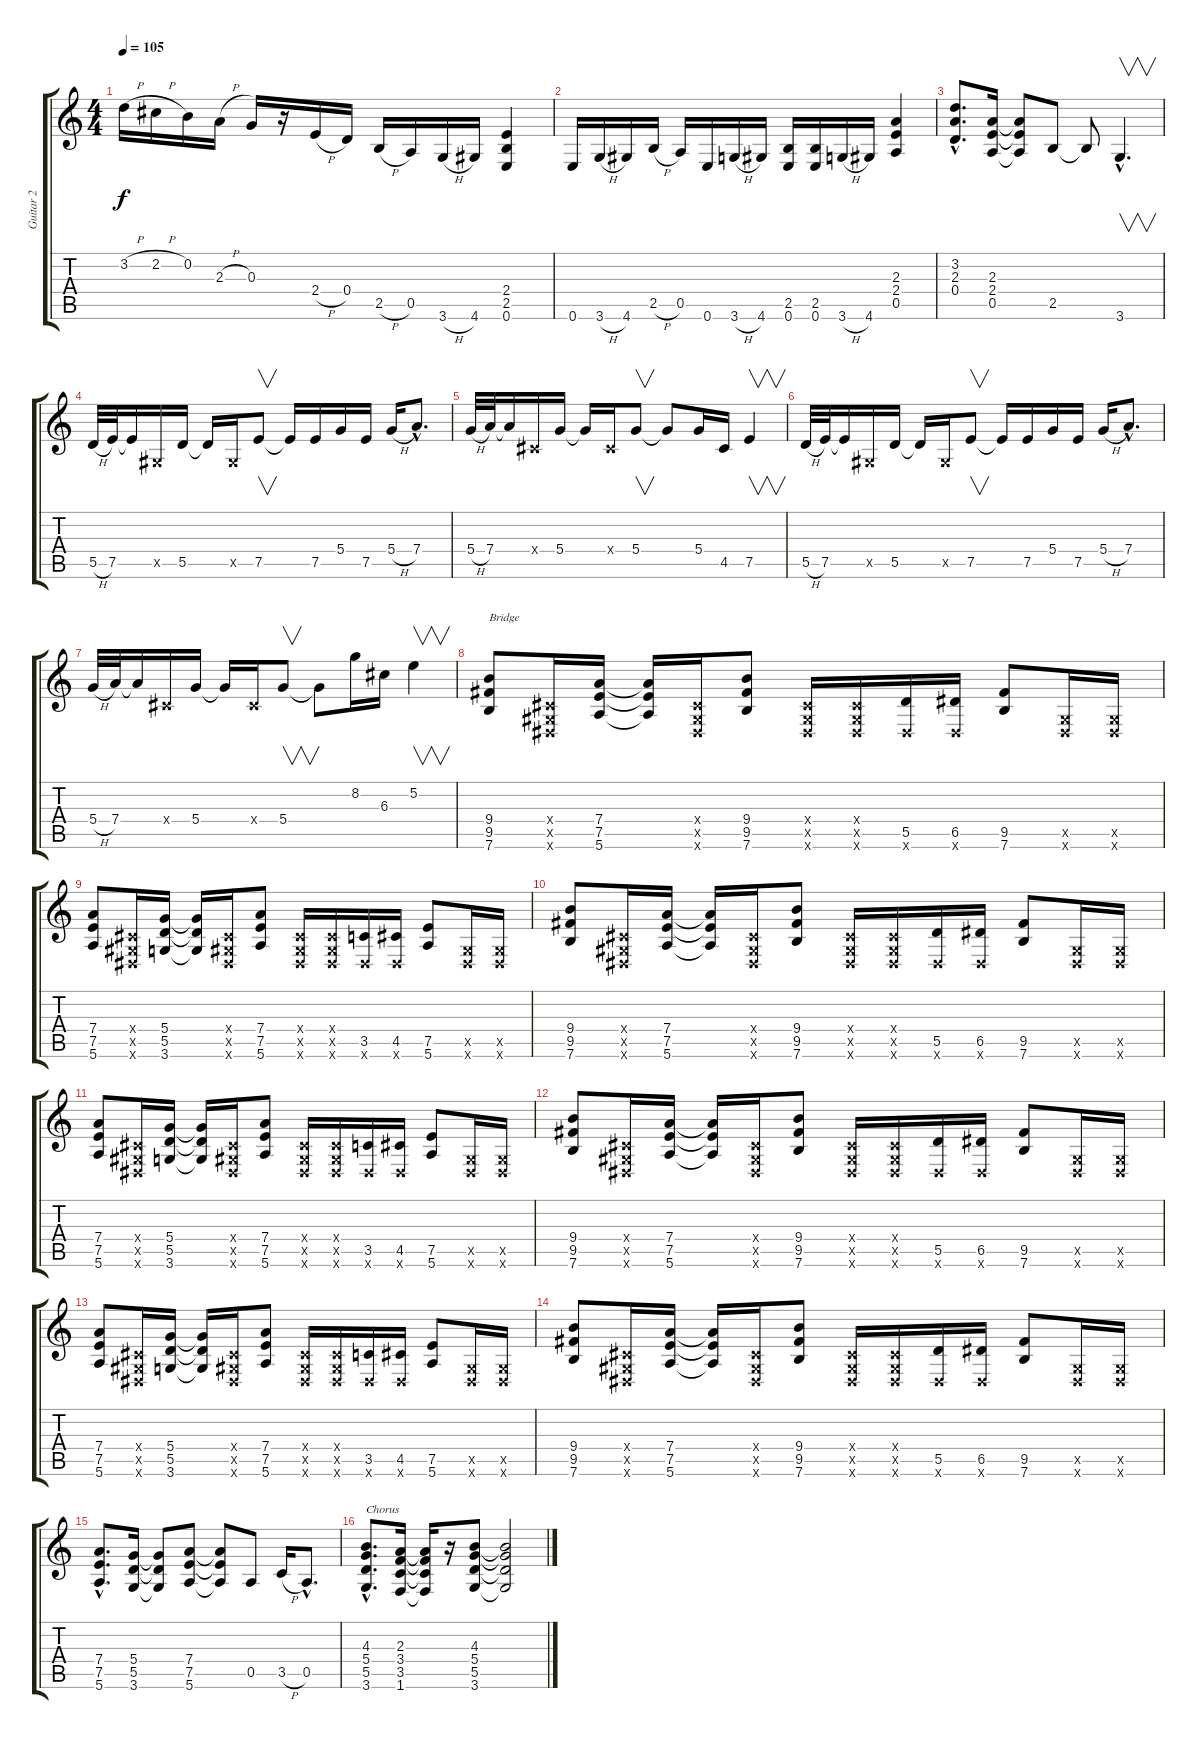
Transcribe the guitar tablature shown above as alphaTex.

\track ("Guitar 2" "Guitar 2") {instrument distortionguitar}
\staff {score tabs}
\tuning (E4 B3 G3 D3 A2 E2) {hide}
\ts (4 4)
\tempo 105
\clef g2
\ks c
3.2{h}.16{dy f} 2.2{h}.16 0.2.16 2.3{h}.16 0.3.16 r.16 2.4{h}.16 0.4.16 2.5{h}.16 0.5.16 3.6{h}.16 4.6.16 (2.4 2.5 0.6).4 |
0.6.16 3.6{h}.16 4.6.16 2.5{h}.16 0.5.16 0.6.16 3.6{h}.16 4.6.16 (2.5 0.6).16 (2.5 0.6).16 3.6{h}.16 4.6.16 (2.3 2.4 0.5).4 |
(3.2{hac} 2.3{hac} 0.4{hac}).8{d} (2.3 2.4 0.5).16 (2.3{t} 2.4{t} 0.5{t}).8 2.5.8 2.5{t}.8 3.6{hac}.4{v d} |
5.5{h}.32 7.5.32 7.5{t}.16 -1.5{x}.16 5.5.16 5.5{t}.16 -1.5{x}.16 7.5.8{v} 7.5{t}.16 7.5.16 5.4.16 7.5.16 5.4{h}.16 7.4{hac}.8{d} |
5.4{h}.32 7.4.32 7.4{t}.16 -1.4{x}.16 5.4.16 5.4{t}.16 -1.4{x}.16 5.4.8{v} 5.4{t}.8 5.4.16 4.5.16 7.5.4{v} |
5.5{h}.32 7.5.32 7.5{t}.16 -1.5{x}.16 5.5.16 5.5{t}.16 -1.5{x}.16 7.5.8{v} 7.5{t}.16 7.5.16 5.4.16 7.5.16 5.4{h}.16 7.4{hac}.8{d} |
5.4{h}.32 7.4.32 7.4{t}.16 -1.4{x}.16 5.4.16 5.4{t}.16 -1.4{x}.16 5.4.8{v} 5.4{t}.8 8.2.16 6.3.16 5.2.4{v} |
(9.4 9.5 7.6).8{txt "Bridge"} (-1.4{x} -1.5{x} -1.6{x}).16 (7.4 7.5 5.6).16 (7.4{t} 7.5{t} 5.6{t}).16 (-1.4{x} -1.5{x} -1.6{x}).16 (9.4 9.5 7.6).8 (-1.4{x} -1.5{x} -1.6{x}).16 (-1.4{x} -1.5{x} -1.6{x}).16 (5.5 -1.6{x}).16 (6.5 -1.6{x}).16 (9.5 7.6).8 (-1.5{x} -1.6{x}).16 (-1.5{x} -1.6{x}).16 |
(7.4 7.5 5.6).8 (-1.4{x} -1.5{x} -1.6{x}).16 (5.4 5.5 3.6).16 (5.4{t} 5.5{t} 3.6{t}).16 (-1.4{x} -1.5{x} -1.6{x}).16 (7.4 7.5 5.6).8 (-1.4{x} -1.5{x} -1.6{x}).16 (-1.4{x} -1.5{x} -1.6{x}).16 (3.5 -1.6{x}).16 (4.5 -1.6{x}).16 (7.5 5.6).8 (-1.5{x} -1.6{x}).16 (-1.5{x} -1.6{x}).16 |
(9.4 9.5 7.6).8 (-1.4{x} -1.5{x} -1.6{x}).16 (7.4 7.5 5.6).16 (7.4{t} 7.5{t} 5.6{t}).16 (-1.4{x} -1.5{x} -1.6{x}).16 (9.4 9.5 7.6).8 (-1.4{x} -1.5{x} -1.6{x}).16 (-1.4{x} -1.5{x} -1.6{x}).16 (5.5 -1.6{x}).16 (6.5 -1.6{x}).16 (9.5 7.6).8 (-1.5{x} -1.6{x}).16 (-1.5{x} -1.6{x}).16 |
(7.4 7.5 5.6).8 (-1.4{x} -1.5{x} -1.6{x}).16 (5.4 5.5 3.6).16 (5.4{t} 5.5{t} 3.6{t}).16 (-1.4{x} -1.5{x} -1.6{x}).16 (7.4 7.5 5.6).8 (-1.4{x} -1.5{x} -1.6{x}).16 (-1.4{x} -1.5{x} -1.6{x}).16 (3.5 -1.6{x}).16 (4.5 -1.6{x}).16 (7.5 5.6).8 (-1.5{x} -1.6{x}).16 (-1.5{x} -1.6{x}).16 |
(9.4 9.5 7.6).8 (-1.4{x} -1.5{x} -1.6{x}).16 (7.4 7.5 5.6).16 (7.4{t} 7.5{t} 5.6{t}).16 (-1.4{x} -1.5{x} -1.6{x}).16 (9.4 9.5 7.6).8 (-1.4{x} -1.5{x} -1.6{x}).16 (-1.4{x} -1.5{x} -1.6{x}).16 (5.5 -1.6{x}).16 (6.5 -1.6{x}).16 (9.5 7.6).8 (-1.5{x} -1.6{x}).16 (-1.5{x} -1.6{x}).16 |
(7.4 7.5 5.6).8 (-1.4{x} -1.5{x} -1.6{x}).16 (5.4 5.5 3.6).16 (5.4{t} 5.5{t} 3.6{t}).16 (-1.4{x} -1.5{x} -1.6{x}).16 (7.4 7.5 5.6).8 (-1.4{x} -1.5{x} -1.6{x}).16 (-1.4{x} -1.5{x} -1.6{x}).16 (3.5 -1.6{x}).16 (4.5 -1.6{x}).16 (7.5 5.6).8 (-1.5{x} -1.6{x}).16 (-1.5{x} -1.6{x}).16 |
(9.4 9.5 7.6).8 (-1.4{x} -1.5{x} -1.6{x}).16 (7.4 7.5 5.6).16 (7.4{t} 7.5{t} 5.6{t}).16 (-1.4{x} -1.5{x} -1.6{x}).16 (9.4 9.5 7.6).8 (-1.4{x} -1.5{x} -1.6{x}).16 (-1.4{x} -1.5{x} -1.6{x}).16 (5.5 -1.6{x}).16 (6.5 -1.6{x}).16 (9.5 7.6).8 (-1.5{x} -1.6{x}).16 (-1.5{x} -1.6{x}).16 |
(7.4{hac} 7.5{hac} 5.6{hac}).8{d} (5.4 5.5 3.6).16 (5.4{t} 5.5{t} 3.6{t}).8 (7.4 7.5 5.6).8 (7.4{t} 7.5{t} 5.6{t}).8 0.5.8 3.5{h}.16 0.5{hac}.8{d} |
(4.3{hac} 5.4{hac} 5.5{hac} 3.6{hac}).8{d txt "Chorus"} (2.3 3.4 3.5 1.6).16 (2.3{t} 3.4{t} 3.5{t} 1.6{t}).16 r.16 (4.3 5.4 5.5 3.6).8 (4.3{t} 5.4{t} 5.5{t} 3.6{t}).2
